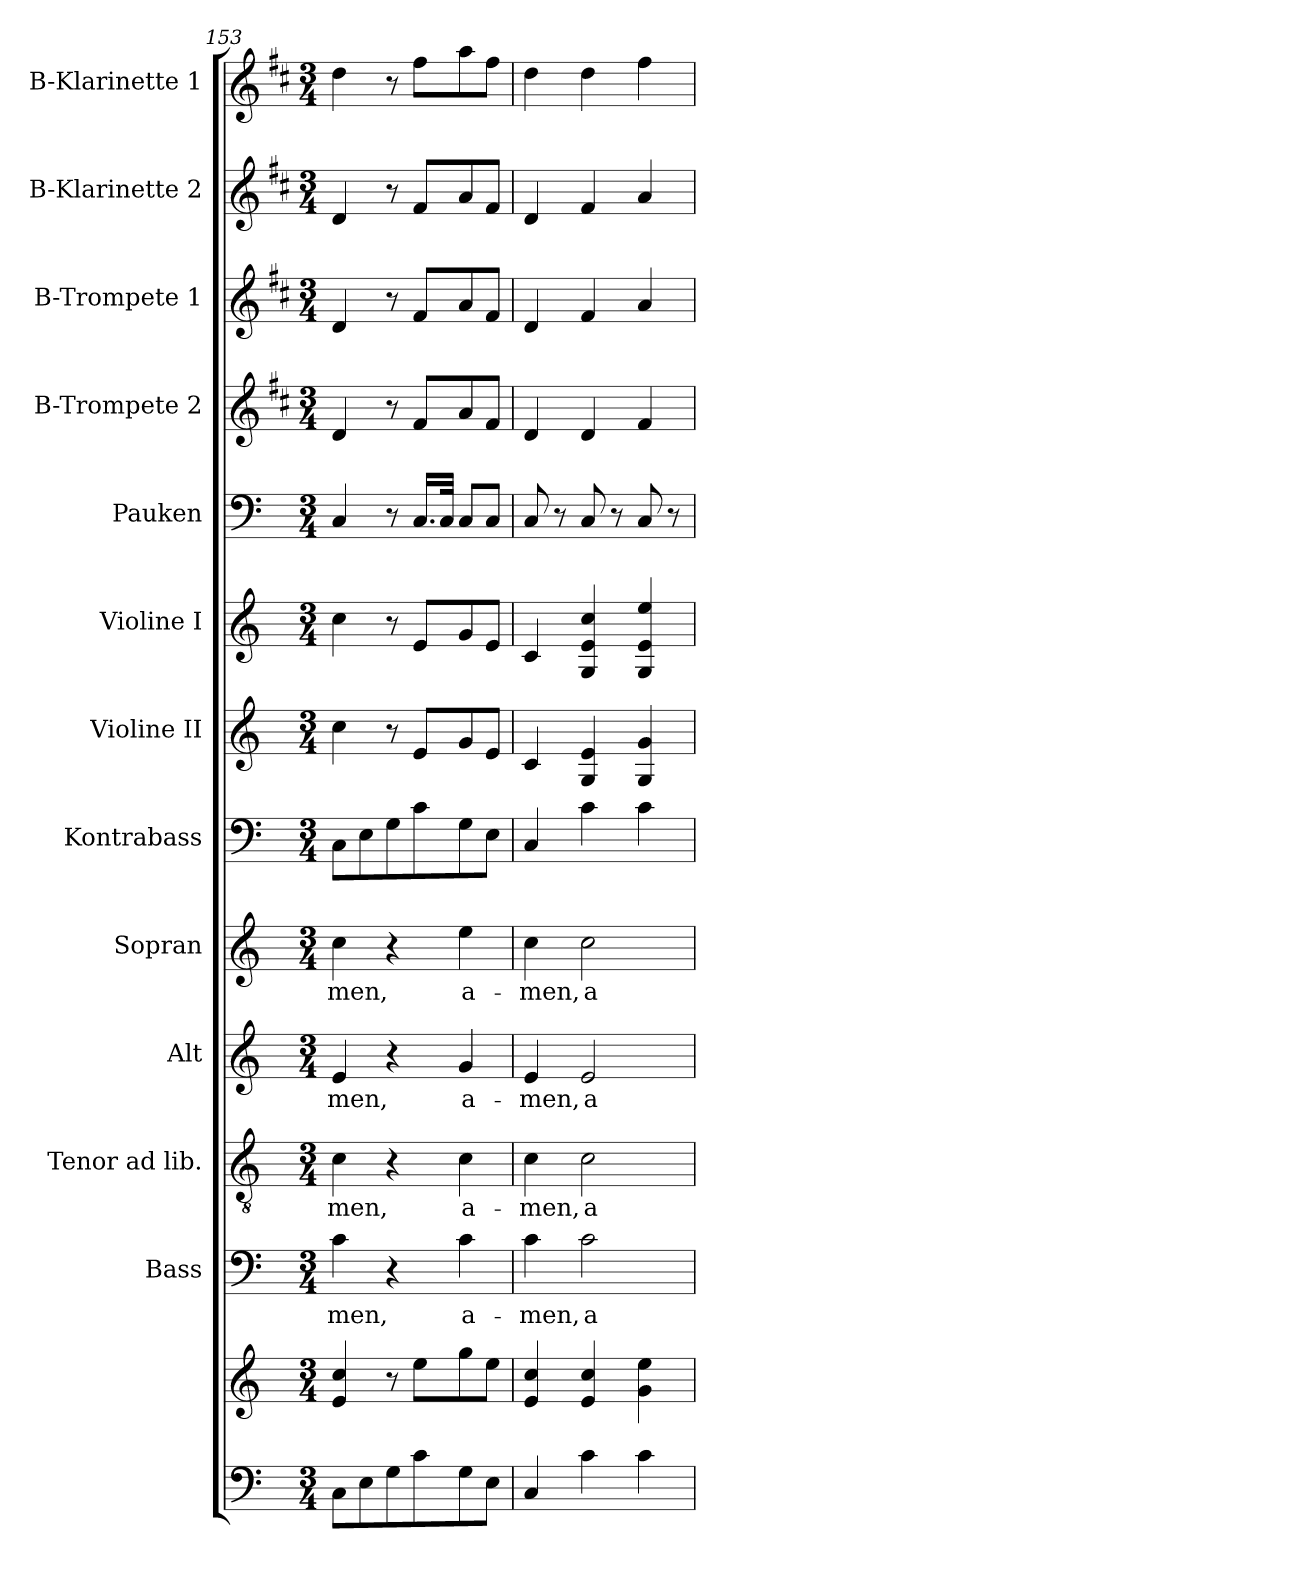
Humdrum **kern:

**kern	**kern	**kern	**text	**kern	**text	**kern	**text	**kern	**text	**kern	**kern	**kern	**kern	**kern	**kern	**kern	**kern
*part13	*part13	*part12	*part12	*part11	*part11	*part10	*part10	*part9	*part9	*part8	*part7	*part6	*part5	*part4	*part3	*part2	*part1
*staff14	*staff13	*staff12	*staff12	*staff11	*staff11	*staff10	*staff10	*staff9	*staff9	*staff8	*staff7	*staff6	*staff5	*staff4	*staff3	*staff2	*staff1
*	*	*I"Bass	*	*I"Tenor ad lib.	*	*I"Alt	*	*I"Sopran	*	*I"Kontrabass	*I"Violine II	*I"Violine I	*I"Pauken	*I"B-Trompete 2	*I"B-Trompete 1	*I"B-Klarinette 2	*I"B-Klarinette 1
*	*	*I'B.	*	*I'T.	*	*I'A.	*	*I'S.	*	*I'Kb.	*I'Vl. II	*I'Vl. I	*I'Pk.	*I'Trp. 2	*I'Trp. 1	*I'B Kl. 2	*I'B Kl. 1
*clefF4	*clefG2	*clefF4	*	*clefGv2	*	*clefG2	*	*clefG2	*	*clefF4	*clefG2	*clefG2	*clefF4	*clefG2	*clefG2	*clefG2	*clefG2
*	*	*	*	*	*	*	*	*	*	*ITrd7c12	*	*	*	*ITrd1c2	*ITrd1c2	*ITrd1c2	*ITrd1c2
*k[]	*k[]	*k[]	*	*k[]	*	*k[]	*	*k[]	*	*k[]	*k[]	*k[]	*k[]	*k[]	*k[]	*k[]	*k[]
*C:	*C:	*C:	*	*C:	*	*C:	*	*C:	*	*C:	*C:	*C:	*C:	*C:	*C:	*C:	*C:
*M3/4	*M3/4	*M3/4	*	*M3/4	*	*M3/4	*	*M3/4	*	*M3/4	*M3/4	*M3/4	*M3/4	*M3/4	*M3/4	*M3/4	*M3/4
=153	=153	=153	=153	=153	=153	=153	=153	=153	=153	=153	=153	=153	=153	=153	=153	=153	=153
!	!	!	!LO:LY:b	!	!LO:LY:b	!	!LO:LY:b	!	!LO:LY:b	!	!	!	!	!	!	!	!
8C\L	4e/ 4cc/	4c\	-men,	4c\	-men,	4e/	-men,	4cc\	-men,	8CC\L	4cc\	4cc\	4C/	4c/	4c/	4c/	4cc\
8E\	.	.	.	.	.	.	.	.	.	8EE\	.	.	.	.	.	.	.
8G\	8r	4r	.	4r	.	4r	.	4r	.	8GG\	8r	8r	8r	8r	8r	8r	8r
8c\	8ee\L	.	.	.	.	.	.	.	.	8C\	8e/L	8e/L	16.C/LL	8e/L	8e/L	8e/L	8ee\L
.	.	.	.	.	.	.	.	.	.	.	.	.	32C/JJk	.	.	.	.
!	!	!	!LO:LY:b	!	!LO:LY:b	!	!LO:LY:b	!	!LO:LY:b	!	!	!	!	!	!	!	!
8G\	8gg\	4c\	a-	4c\	a-	4g/	a-	4ee\	a-	8GG\	8g/	8g/	8C/L	8g/	8g/	8g/	8gg\
8E\J	8ee\J	.	.	.	.	.	.	.	.	8EE\J	8e/J	8e/J	8C/J	8e/J	8e/J	8e/J	8ee\J
=154	=154	=154	=154	=154	=154	=154	=154	=154	=154	=154	=154	=154	=154	=154	=154	=154	=154
!	!	!	!LO:LY:b	!	!LO:LY:b	!	!LO:LY:b	!	!LO:LY:b	!	!	!	!	!	!	!	!
4C/	4e/ 4cc/	4c\	-men,	4c\	-men,	4e/	-men,	4cc\	-men,	4CC/	4c/	4c/	8C/	4c/	4c/	4c/	4cc\
.	.	.	.	.	.	.	.	.	.	.	.	.	8r	.	.	.	.
!	!	!	!LO:LY:b	!	!LO:LY:b	!	!LO:LY:b	!	!LO:LY:b	!	!	!	!	!	!	!	!
4c\	4e/ 4cc/	2c\	a-	2c\	a-	2e/	a-	2cc\	a-	4C\	4G/ 4e/	4G/ 4e/ 4cc/	8C/	4c/	4e/	4e/	4cc\
.	.	.	.	.	.	.	.	.	.	.	.	.	8r	.	.	.	.
4c\	4g\ 4ee\	.	.	.	.	.	.	.	.	4C\	4G/ 4g/	4G/ 4e/ 4ee/	8C/	4e/	4g/	4g/	4ee\
.	.	.	.	.	.	.	.	.	.	.	.	.	8r	.	.	.	.
=	=	=	=	=	=	=	=	=	=	=	=	=	=	=	=	=	=
*-	*-	*-	*-	*-	*-	*-	*-	*-	*-	*-	*-	*-	*-	*-	*-	*-	*-
